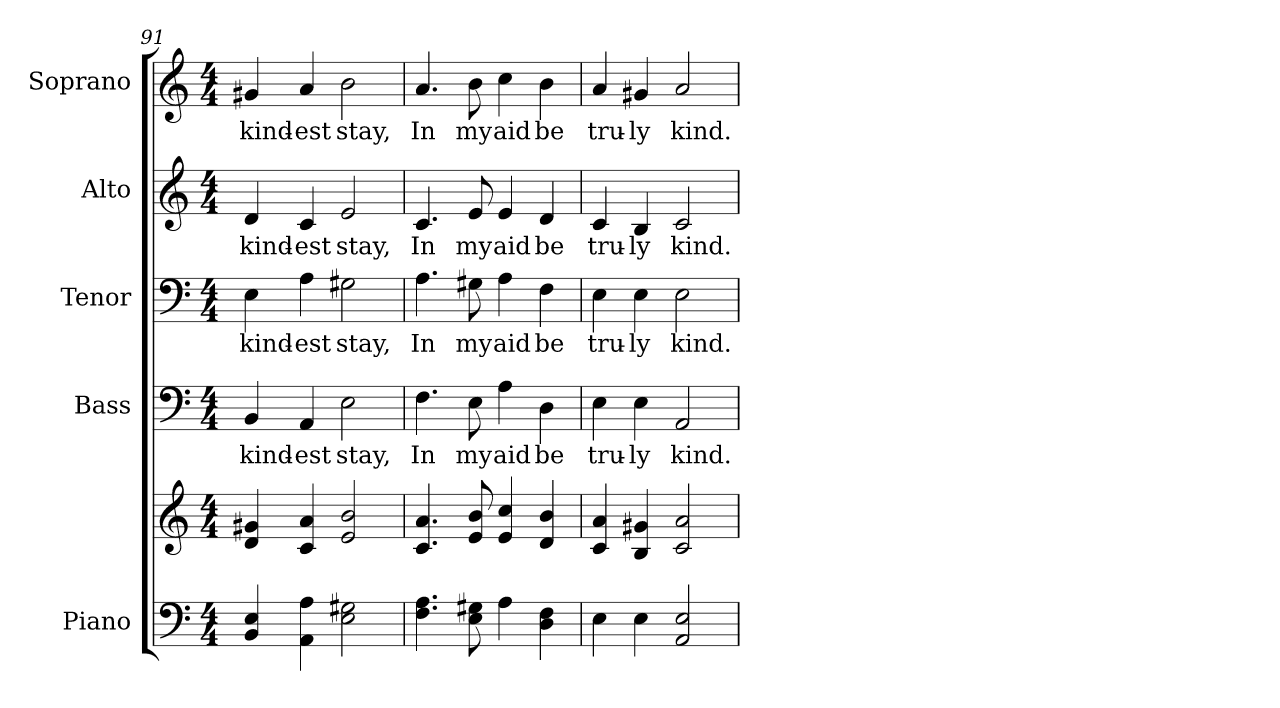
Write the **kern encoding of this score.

**kern	**kern	**kern	**text	**kern	**text	**kern	**text	**kern	**text
*part5	*part5	*part4	*part4	*part3	*part3	*part2	*part2	*part1	*part1
*staff6	*staff5	*staff4	*staff4	*staff3	*staff3	*staff2	*staff2	*staff1	*staff1
*I"Piano	*	*I"Bass	*	*I"Tenor	*	*I"Alto	*	*I"Soprano	*
*I'Pno.	*	*I'B.	*	*I'T.	*	*I'A.	*	*I'S.	*
!!LO:PB:g=z
*clefF4	*clefG2	*clefF4	*	*clefF4	*	*clefG2	*	*clefG2	*
*k[]	*k[]	*k[]	*	*k[]	*	*k[]	*	*k[]	*
*C:	*C:	*C:	*	*C:	*	*C:	*	*C:	*
*M4/4	*M4/4	*M4/4	*	*M4/4	*	*M4/4	*	*M4/4	*
=91	=91	=91	=91	=91	=91	=91	=91	=91	=91
!	!	!	!LO:LY:b:color=#000000	!	!	!	!	!	!
!	!	!	!	!	!LO:LY:b:color=#000000	!	!	!	!
!	!	!	!	!	!	!	!LO:LY:b:color=#000000	!	!
!	!	!	!	!	!	!	!	!	!LO:LY:b:color=#000000
4BBi/ 4Ei	4di/ 4g#Xi	4BBi/	kind-	4Ei\	kind-	4di/	kind-	4g#Xi/	kind-
!	!	!	!LO:LY:b:color=#000000	!	!	!	!	!	!
!	!	!	!	!	!LO:LY:b:color=#000000	!	!	!	!
!	!	!	!	!	!	!	!LO:LY:b:color=#000000	!	!
!	!	!	!	!	!	!	!	!	!LO:LY:b:color=#000000
4AAi\ 4Ai	4ci/ 4ai	4AAi/	-est	4Ai\	-est	4ci/	-est	4ai/	-est
!	!	!	!LO:LY:b:color=#000000	!	!	!	!	!	!
!	!	!	!	!	!LO:LY:b:color=#000000	!	!	!	!
!	!	!	!	!	!	!	!LO:LY:b:color=#000000	!	!
!	!	!	!	!	!	!	!	!	!LO:LY:b:color=#000000
2Ei\ 2G#Xi	2ei/ 2bi	2Ei\	stay,	2G#Xi\	stay,	2ei/	stay,	2bi\	stay,
=92	=92	=92	=92	=92	=92	=92	=92	=92	=92
!	!	!	!LO:LY:b:color=#000000	!	!	!	!	!	!
!	!	!	!	!	!LO:LY:b:color=#000000	!	!	!	!
!	!	!	!	!	!	!	!LO:LY:b:color=#000000	!	!
!	!	!	!	!	!	!	!	!	!LO:LY:b:color=#000000
4.Fi\ 4.Ai	4.ci/ 4.ai	4.Fi\	In	4.Ai\	In	4.ci/	In	4.ai/	In
!	!	!	!LO:LY:b:color=#000000	!	!	!	!	!	!
!	!	!	!	!	!LO:LY:b:color=#000000	!	!	!	!
!	!	!	!	!	!	!	!LO:LY:b:color=#000000	!	!
!	!	!	!	!	!	!	!	!	!LO:LY:b:color=#000000
8Ei\ 8G#Xi	8ei/ 8bi	8Ei\	my	8G#Xi\	my	8ei/	my	8bi\	my
!	!	!	!LO:LY:b:color=#000000	!	!	!	!	!	!
!	!	!	!	!	!LO:LY:b:color=#000000	!	!	!	!
!	!	!	!	!	!	!	!LO:LY:b:color=#000000	!	!
!	!	!	!	!	!	!	!	!	!LO:LY:b:color=#000000
4Ai\	4ei/ 4cci	4Ai\	aid	4Ai\	aid	4ei/	aid	4cci\	aid
!	!	!	!LO:LY:b:color=#000000	!	!	!	!	!	!
!	!	!	!	!	!LO:LY:b:color=#000000	!	!	!	!
!	!	!	!	!	!	!	!LO:LY:b:color=#000000	!	!
!	!	!	!	!	!	!	!	!	!LO:LY:b:color=#000000
4Di\ 4Fi	4di/ 4bi	4Di\	be	4Fi\	be	4di/	be	4bi\	be
!!LO:LB:g=z
=93	=93	=93	=93	=93	=93	=93	=93	=93	=93
!	!	!	!LO:LY:b:color=#000000	!	!	!	!	!	!
!	!	!	!	!	!LO:LY:b:color=#000000	!	!	!	!
!	!	!	!	!	!	!	!LO:LY:b:color=#000000	!	!
!	!	!	!	!	!	!	!	!	!LO:LY:b:color=#000000
4Ei\	4ci/ 4ai	4Ei\	tru-	4Ei\	tru-	4ci/	tru-	4ai/	tru-
!	!	!	!LO:LY:b:color=#000000	!	!	!	!	!	!
!	!	!	!	!	!LO:LY:b:color=#000000	!	!	!	!
!	!	!	!	!	!	!	!LO:LY:b:color=#000000	!	!
!	!	!	!	!	!	!	!	!	!LO:LY:b:color=#000000
4Ei\	4Bi/ 4g#Xi	4Ei\	-ly	4Ei\	-ly	4Bi/	-ly	4g#Xi/	-ly
!	!	!	!LO:LY:b:color=#000000	!	!	!	!	!	!
!	!	!	!	!	!LO:LY:b:color=#000000	!	!	!	!
!	!	!	!	!	!	!	!LO:LY:b:color=#000000	!	!
!	!	!	!	!	!	!	!	!	!LO:LY:b:color=#000000
2AAi/ 2Ei	2ci/ 2ai	2AAi/	kind.	2Ei\	kind.	2ci/	kind.	2ai/	kind.
=	=	=	=	=	=	=	=	=	=
*-	*-	*-	*-	*-	*-	*-	*-	*-	*-
